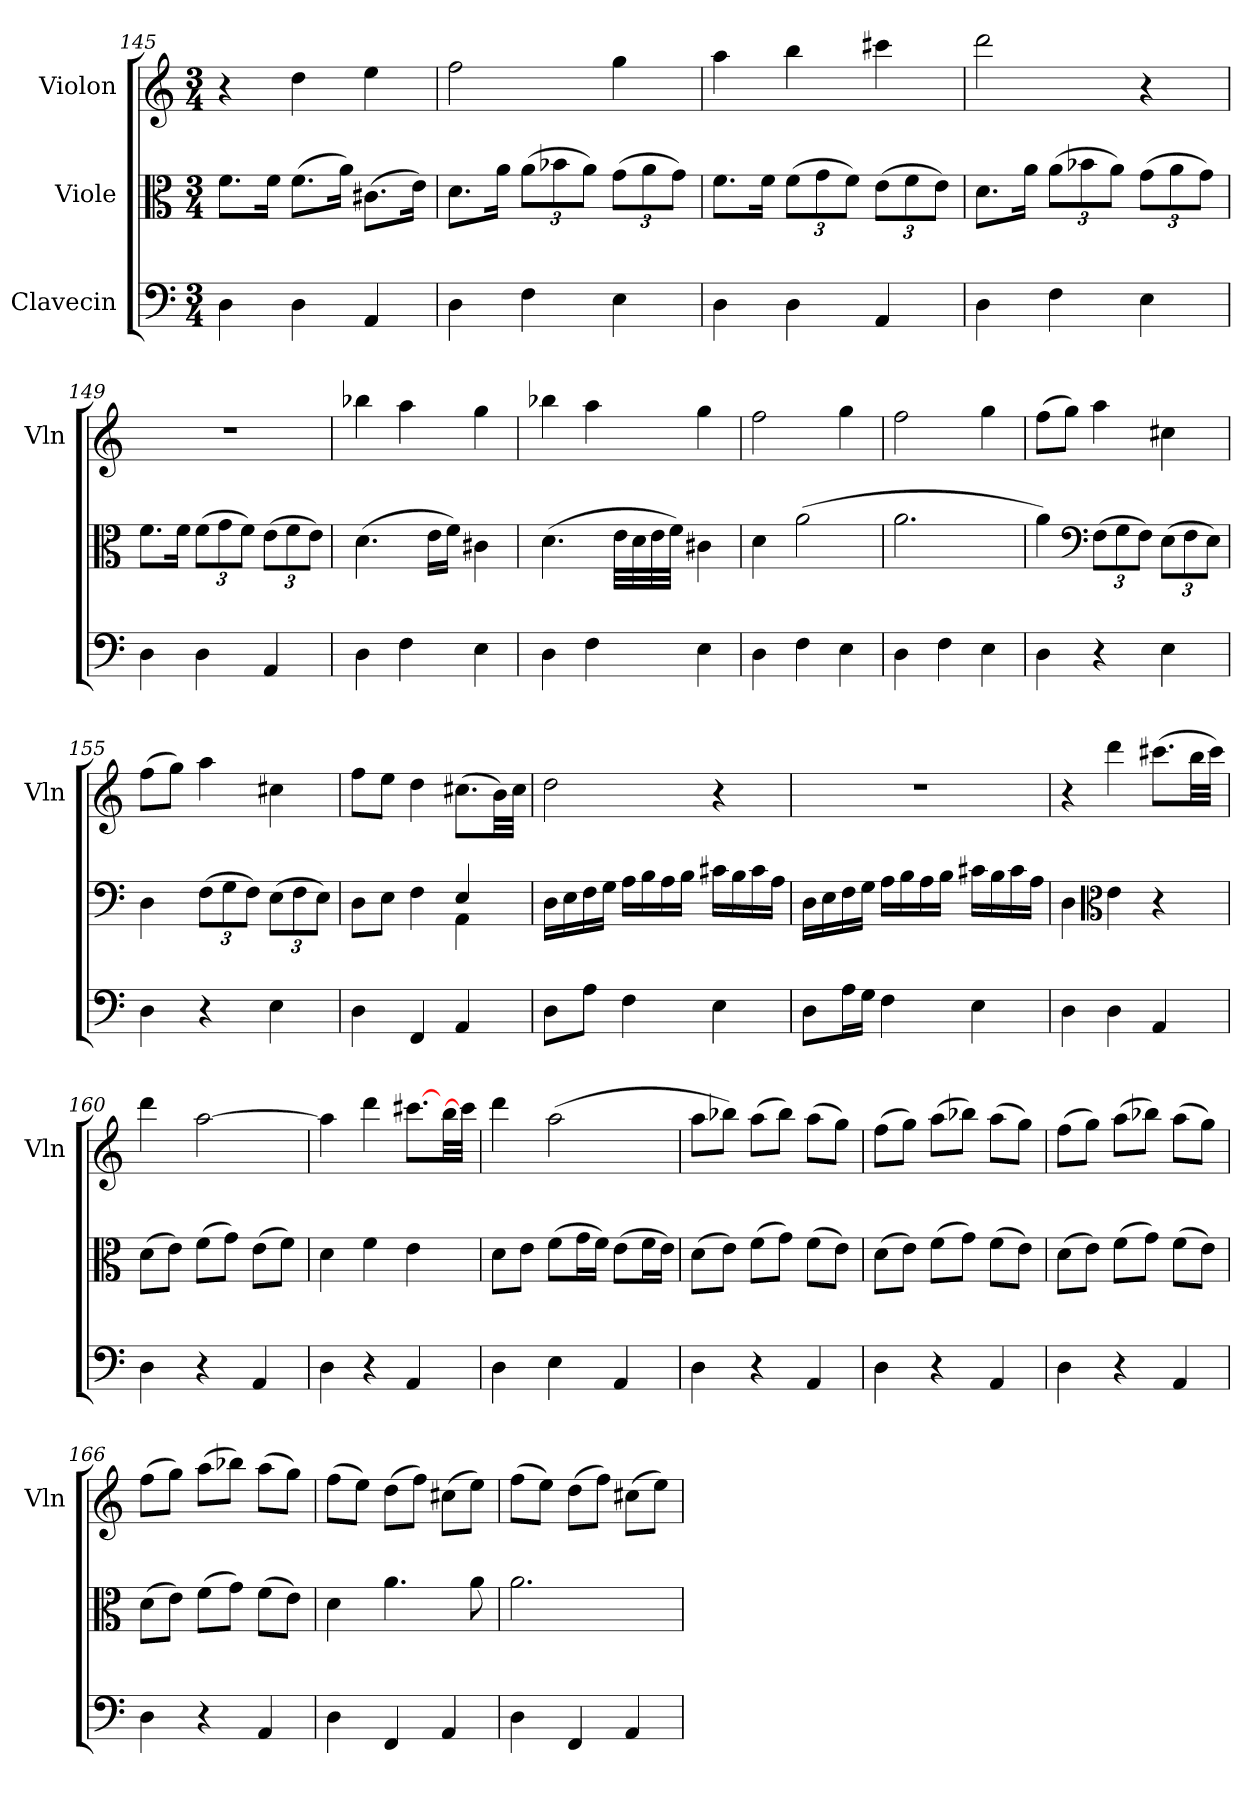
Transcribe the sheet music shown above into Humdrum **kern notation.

**kern	**kern	**kern
*part3	*part2	*part1
*staff3	*staff2	*staff1
*I"Clavecin	*I"Viole	*I"Violon
*	*	*I'Vln
!!LO:LB:g=z
*clefF4	*clefC3	*clefG2
*k[]	*k[]	*k[]
*M3/4	*M3/4	*M3/4
=145	=145	=145
4D\	8.f\L	4r
.	16f\Jk	.
4D\	(>8.f\L	4dd\
.	16a\Jk)	.
4AA/	(>8.c#X\L	4ee\
.	16e\Jk)	.
=146	=146	=146
4D\	8.d\L	2ff\
.	16a\Jk	.
*	*Xbrackettup	*
4F\	(>12a\L	.
.	12b-X\	.
.	12a\J)	.
4E\	(>12g\L	4gg\
.	12a\	.
.	12g\J)	.
=147	=147	=147
4D\	8.f\L	4aa\
.	16f\Jk	.
4D\	(>12f\L	4bb\
.	12g\	.
.	12f\J)	.
4AA/	(>12e\L	4ccc#X\
.	12f\	.
.	12e\J)	.
=148	=148	=148
4D\	8.d\L	2ddd\
.	16a\Jk	.
4F\	(>12a\L	.
.	12b-X\	.
.	12a\J)	.
4E\	(>12g\L	4r
.	12a\	.
.	12g\J)	.
=149	=149	=149
4D\	8.f\L	2.r
.	16f\Jk	.
4D\	(>12f\L	.
.	12g\	.
.	12f\J)	.
4AA/	(>12e\L	.
.	12f\	.
.	12e\J)	.
!!LO:LB:g=z
=150	=150	=150
4D\	(>4.d\	4bb-X\
4F\	.	4aa\
.	16e\LL	.
.	16f\JJ)	.
4E\	4c#X\	4gg\
=151	=151	=151
4D\	(>4.d\	4bb-X\
4F\	.	4aa\
.	32e\LLL	.
.	32d\	.
.	32e\	.
.	32f\JJJ)	.
4E\	4c#X\	4gg\
=152	=152	=152
4D\	4d\	2ff\
4F\	(>2a\	.
4E\	.	4gg\
=153	=153	=153
4D\	2.a\	2ff\
4F\	.	.
4E\	.	4gg\
=154	=154	=154
4D\	4a\)	(>8ff\L
.	.	8gg\J)
*	*clefF4	*
4r	(>12F\L	4aa\
.	12G\	.
.	12F\J)	.
4E\	(>12E\L	4cc#X\
.	12F\	.
.	12E\J)	.
=155	=155	=155
4D\	4D\	(>8ff\L
.	.	8gg\J)
4r	(>12F\L	4aa\
.	12G\	.
.	12F\J)	.
4E\	(>12E\L	4cc#X\
.	12F\	.
.	12E\J)	.
!!LO:LB:g=z
=156	=156	=156
*	*^	*
4D\	2ryy	8D\L	8ff\L
.	.	8E\J	8ee\J
4FF/	.	4F\	4dd\
4AA/	4E/	4AA\	(>8.cc#X\L
.	.	.	32b\LL)
.	.	.	32cc#\JJJ
*	*v	*v	*
=157	=157	=157
8D\L	16D\LL	2dd\
.	16E\	.
8A\J	16F\	.
.	16G\JJ	.
4F\	16A\LL	.
.	16B\	.
.	16A\	.
.	16B\JJ	.
4E\	16c#X\LL	4r
.	16B\	.
.	16c#\	.
.	16A\JJ	.
=158	=158	=158
8D\L	16D\LL	2.r
.	16E\	.
16A\L	16F\	.
16G\JJ	16G\JJ	.
4F\	16A\LL	.
.	16B\	.
.	16A\	.
.	16B\JJ	.
4E\	16c#X\LL	.
.	16B\	.
.	16c#\	.
.	16A\JJ	.
=159	=159	=159
4D\	4D\	4r
*	*clefC3	*
4D\	4e\	4ddd\
4AA/	4r	(>8.ccc#X\L
.	.	32bb\LL
.	.	32ccc#\JJJ)
!!LO:PB:g=z
=160	=160	=160
4D\	(>8d\L	4ddd\
.	8e\J)	.
4r	(>8f\L	[2aa\
.	8g\J)	.
4AA/	(>8e\L	.
.	8f\J)	.
=161	=161	=161
4D\	4d\	4aa\]
4r	4f\	4ddd\
4AA/	4e\	[8.ccc#X\L
.	.	32bb\LL
.	.	32ccc#\JJJ]
=162	=162	=162
4D\	8d\L	4ddd\
.	8e\J	.
4E!\	(>8f\L	(>2aa\
.	16g\L	.
.	16f\JJ)	.
4AA/	(>8e\L	.
.	16f\L	.
.	16e\JJ)	.
=163	=163	=163
4D\	(>8d\L	8aa\L
.	8e\J)	8bb-X\J)
4r	(>8f\L	(>8aa\L
.	8g\J)	8bb-\J)
4AA/	(>8f\L	(>8aa\L
.	8e\J)	8gg\J)
=164	=164	=164
4D\	(>8d\L	(>8ff\L
.	8e\J)	8gg\J)
4r	(>8f\L	(>8aa\L
.	8g\J)	8bb-X\J)
4AA/	(>8f\L	(>8aa\L
.	8e\J)	8gg\J)
!!LO:LB:g=z
=165	=165	=165
4D\	(>8d\L	(>8ff\L
.	8e\J)	8gg\J)
4r	(>8f\L	(>8aa\L
.	8g\J)	8bb-X\J)
4AA/	(>8f\L	(>8aa\L
.	8e\J)	8gg\J)
=166	=166	=166
4D\	(>8d\L	(>8ff\L
.	8e\J)	8gg\J)
4r	(>8f\L	(>8aa\L
.	8g\J)	8bb-X\J)
4AA/	(>8f\L	(>8aa\L
.	8e\J)	8gg\J)
=167	=167	=167
4D\	4d\	(>8ff\L
.	.	8ee\J)
4FF/	4.a\	(>8dd\L
.	.	8ff\J)
4AA/	.	(>8cc#X\L
.	8a\	8ee\J)
=168	=168	=168
4D\	2.a\	(>8ff\L
.	.	8ee\J)
4FF/	.	(>8dd\L
.	.	8ff\J)
4AA/	.	(>8cc#X\L
.	.	8ee\J)
=	=	=
*-	*-	*-
